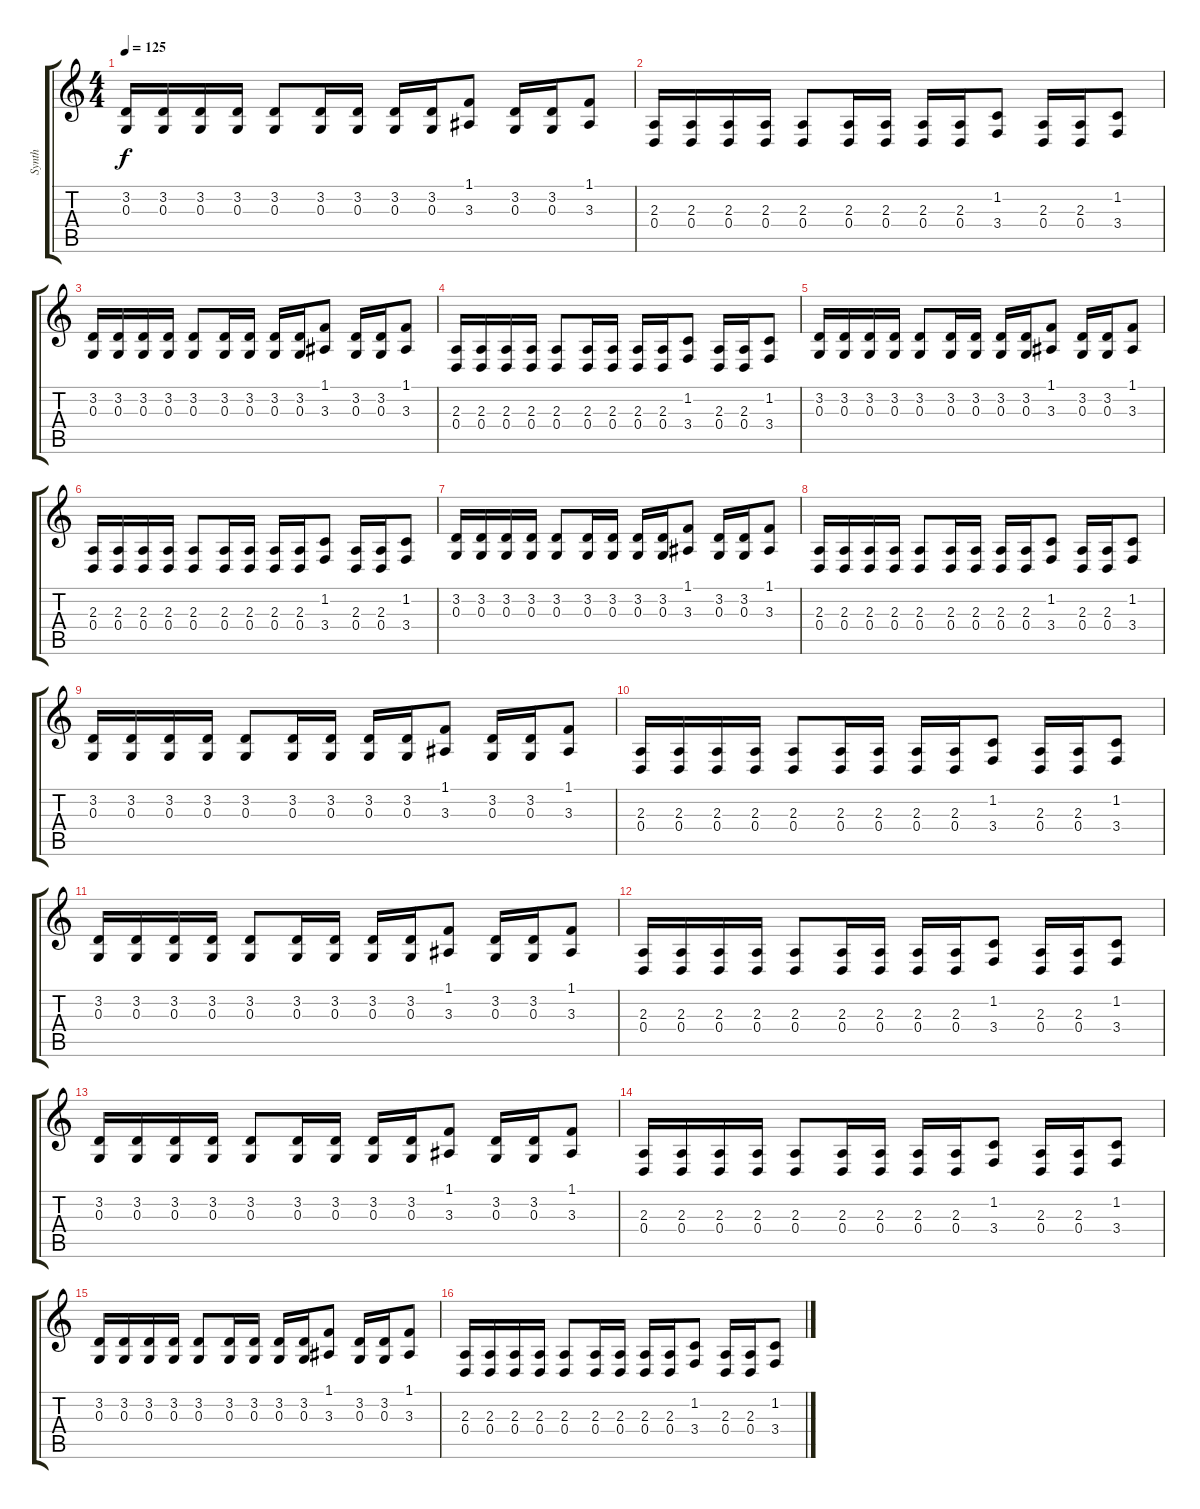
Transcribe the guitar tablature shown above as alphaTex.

\track ("Synth" "Synth") {instrument lead8bassandlead}
\staff {score tabs}
\tuning (E4 B3 G3 D3 A2 E2) {hide}
\ts (4 4)
\tempo 125
\clef g2
\ks c
(3.2 0.3).16{dy f} (3.2 0.3).16 (3.2 0.3).16 (3.2 0.3).16 (3.2 0.3).8 (3.2 0.3).16 (3.2 0.3).16 (3.2 0.3).16 (3.2 0.3).16 (1.1 3.3).8 (3.2 0.3).16 (3.2 0.3).16 (1.1 3.3).8 |
(2.3 0.4).16 (2.3 0.4).16 (2.3 0.4).16 (2.3 0.4).16 (2.3 0.4).8 (2.3 0.4).16 (2.3 0.4).16 (2.3 0.4).16 (2.3 0.4).16 (1.2 3.4).8 (2.3 0.4).16 (2.3 0.4).16 (1.2 3.4).8 |
(3.2 0.3).16 (3.2 0.3).16 (3.2 0.3).16 (3.2 0.3).16 (3.2 0.3).8 (3.2 0.3).16 (3.2 0.3).16 (3.2 0.3).16 (3.2 0.3).16 (1.1 3.3).8 (3.2 0.3).16 (3.2 0.3).16 (1.1 3.3).8 |
(2.3 0.4).16 (2.3 0.4).16 (2.3 0.4).16 (2.3 0.4).16 (2.3 0.4).8 (2.3 0.4).16 (2.3 0.4).16 (2.3 0.4).16 (2.3 0.4).16 (1.2 3.4).8 (2.3 0.4).16 (2.3 0.4).16 (1.2 3.4).8 |
(3.2 0.3).16 (3.2 0.3).16 (3.2 0.3).16 (3.2 0.3).16 (3.2 0.3).8 (3.2 0.3).16 (3.2 0.3).16 (3.2 0.3).16 (3.2 0.3).16 (1.1 3.3).8 (3.2 0.3).16 (3.2 0.3).16 (1.1 3.3).8 |
(2.3 0.4).16 (2.3 0.4).16 (2.3 0.4).16 (2.3 0.4).16 (2.3 0.4).8 (2.3 0.4).16 (2.3 0.4).16 (2.3 0.4).16 (2.3 0.4).16 (1.2 3.4).8 (2.3 0.4).16 (2.3 0.4).16 (1.2 3.4).8 |
(3.2 0.3).16 (3.2 0.3).16 (3.2 0.3).16 (3.2 0.3).16 (3.2 0.3).8 (3.2 0.3).16 (3.2 0.3).16 (3.2 0.3).16 (3.2 0.3).16 (1.1 3.3).8 (3.2 0.3).16 (3.2 0.3).16 (1.1 3.3).8 |
(2.3 0.4).16 (2.3 0.4).16 (2.3 0.4).16 (2.3 0.4).16 (2.3 0.4).8 (2.3 0.4).16 (2.3 0.4).16 (2.3 0.4).16 (2.3 0.4).16 (1.2 3.4).8 (2.3 0.4).16 (2.3 0.4).16 (1.2 3.4).8 |
(3.2 0.3).16 (3.2 0.3).16 (3.2 0.3).16 (3.2 0.3).16 (3.2 0.3).8 (3.2 0.3).16 (3.2 0.3).16 (3.2 0.3).16 (3.2 0.3).16 (1.1 3.3).8 (3.2 0.3).16 (3.2 0.3).16 (1.1 3.3).8 |
(2.3 0.4).16 (2.3 0.4).16 (2.3 0.4).16 (2.3 0.4).16 (2.3 0.4).8 (2.3 0.4).16 (2.3 0.4).16 (2.3 0.4).16 (2.3 0.4).16 (1.2 3.4).8 (2.3 0.4).16 (2.3 0.4).16 (1.2 3.4).8 |
(3.2 0.3).16 (3.2 0.3).16 (3.2 0.3).16 (3.2 0.3).16 (3.2 0.3).8 (3.2 0.3).16 (3.2 0.3).16 (3.2 0.3).16 (3.2 0.3).16 (1.1 3.3).8 (3.2 0.3).16 (3.2 0.3).16 (1.1 3.3).8 |
(2.3 0.4).16 (2.3 0.4).16 (2.3 0.4).16 (2.3 0.4).16 (2.3 0.4).8 (2.3 0.4).16 (2.3 0.4).16 (2.3 0.4).16 (2.3 0.4).16 (1.2 3.4).8 (2.3 0.4).16 (2.3 0.4).16 (1.2 3.4).8 |
(3.2 0.3).16 (3.2 0.3).16 (3.2 0.3).16 (3.2 0.3).16 (3.2 0.3).8 (3.2 0.3).16 (3.2 0.3).16 (3.2 0.3).16 (3.2 0.3).16 (1.1 3.3).8 (3.2 0.3).16 (3.2 0.3).16 (1.1 3.3).8 |
(2.3 0.4).16 (2.3 0.4).16 (2.3 0.4).16 (2.3 0.4).16 (2.3 0.4).8 (2.3 0.4).16 (2.3 0.4).16 (2.3 0.4).16 (2.3 0.4).16 (1.2 3.4).8 (2.3 0.4).16 (2.3 0.4).16 (1.2 3.4).8 |
(3.2 0.3).16 (3.2 0.3).16 (3.2 0.3).16 (3.2 0.3).16 (3.2 0.3).8 (3.2 0.3).16 (3.2 0.3).16 (3.2 0.3).16 (3.2 0.3).16 (1.1 3.3).8 (3.2 0.3).16 (3.2 0.3).16 (1.1 3.3).8 |
(2.3 0.4).16 (2.3 0.4).16 (2.3 0.4).16 (2.3 0.4).16 (2.3 0.4).8 (2.3 0.4).16 (2.3 0.4).16 (2.3 0.4).16 (2.3 0.4).16 (1.2 3.4).8 (2.3 0.4).16 (2.3 0.4).16 (1.2 3.4).8
